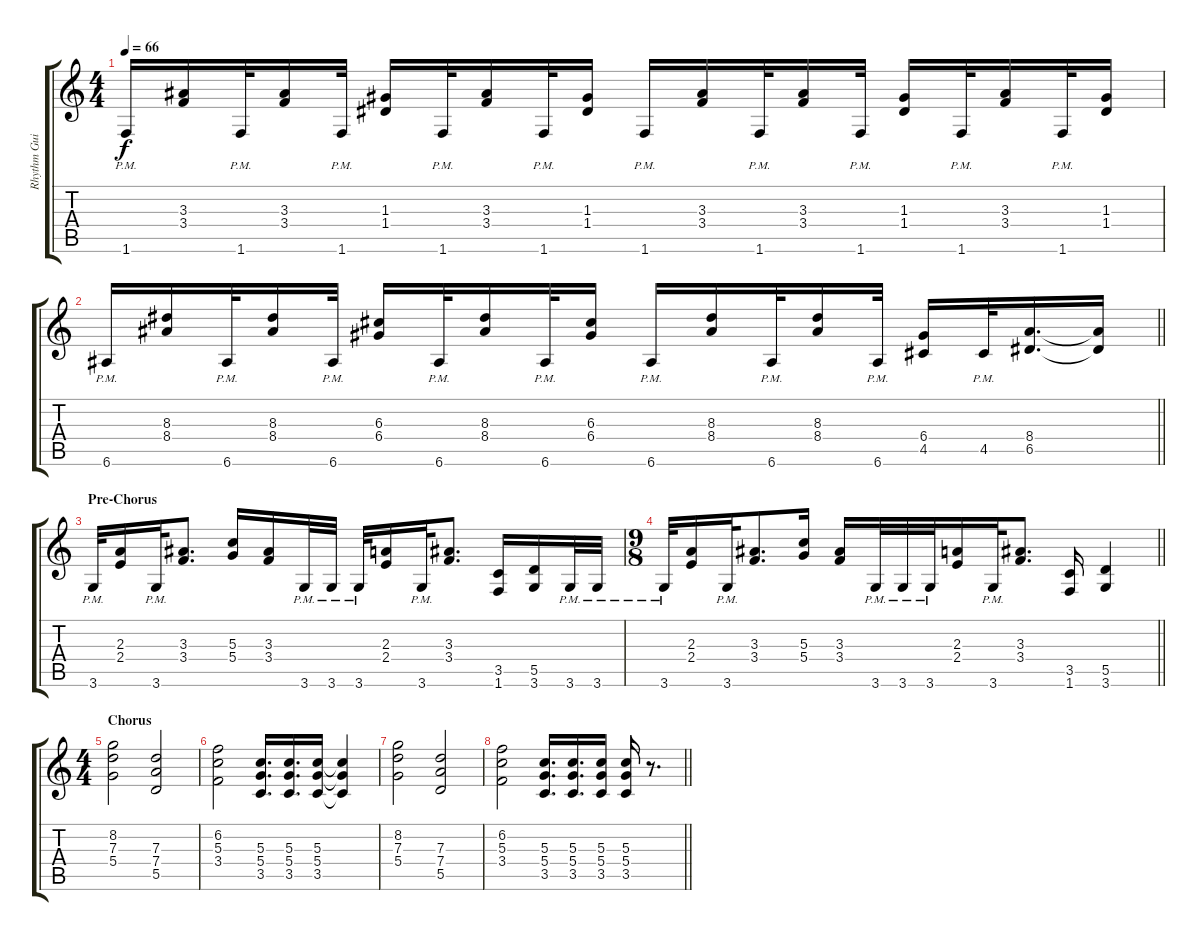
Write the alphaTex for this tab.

\track ("Rhythm Guitar" "Rhythm Gui") {instrument distortionguitar}
\staff {score tabs}
\tuning (E4 B3 G3 D3 A2 E2) {hide}
\ts (4 4)
\tempo 66
\clef g2
\ks c
1.6{pm}.16{dy f} (3.3 3.4).16 1.6{pm}.32 (3.3 3.4).16 1.6{pm}.32 (1.3 1.4).16 1.6{pm}.32 (3.3 3.4).16 1.6{pm}.32 (1.3 1.4).16 1.6{pm}.16 (3.3 3.4).16 1.6{pm}.32 (3.3 3.4).16 1.6{pm}.32 (1.3 1.4).16 1.6{pm}.32 (3.3 3.4).16 1.6{pm}.32 (1.3 1.4).16 |
\barLineRight lightlight
6.6{pm}.16 (8.3 8.4).16 6.6{pm}.32 (8.3 8.4).16 6.6{pm}.32 (6.3 6.4).16 6.6{pm}.32 (8.3 8.4).16 6.6{pm}.32 (6.3 6.4).16 6.6{pm}.16 (8.3 8.4).16 6.6{pm}.32 (8.3 8.4).16 6.6{pm}.32 (6.4 4.5).16 4.5{pm}.32 (8.4 6.5).16{d} (8.4{t} 6.5{t}).16 |
\section ("" "Pre-Chorus")
3.6{pm}.32 (2.3 2.4).16 3.6{pm}.32 (3.3 3.4).8{d} (5.3 5.4).16 (3.3 3.4).16 3.6{pm}.32 3.6{pm}.32 3.6{pm}.32 (2.3 2.4).16 3.6{pm}.32 (3.3 3.4).8{d} (3.5 1.6).16 (5.5 3.6).16 3.6{pm}.32 3.6{pm}.32 |
\ts (9 8)
\barLineRight lightlight
3.6{pm}.32 (2.3 2.4).16 3.6{pm}.32 (3.3 3.4).8{d} (5.3 5.4).16 (3.3 3.4).16 3.6{pm}.32 3.6{pm}.32 3.6{pm}.32 (2.3 2.4).16 3.6{pm}.32 (3.3 3.4).8{d} (3.5 1.6).16 (5.5 3.6).4 |
\ts (4 4)
\section ("" "Chorus")
(8.2 7.3 5.4).2 (7.3 7.4 5.5).2 |
(6.2 5.3 3.4).2 (5.3 5.4 3.5).16{d} (5.3 5.4 3.5).16{d} (5.3 5.4 3.5).16 (5.3{t} 5.4{t} 3.5{t}).4 |
(8.2 7.3 5.4).2 (7.3 7.4 5.5).2 |
\barLineRight lightlight
(6.2 5.3 3.4).2 (5.3 5.4 3.5).16{d} (5.3 5.4 3.5).16{d} (5.3 5.4 3.5).16 (5.3 5.4 3.5).16 r.8{d}
